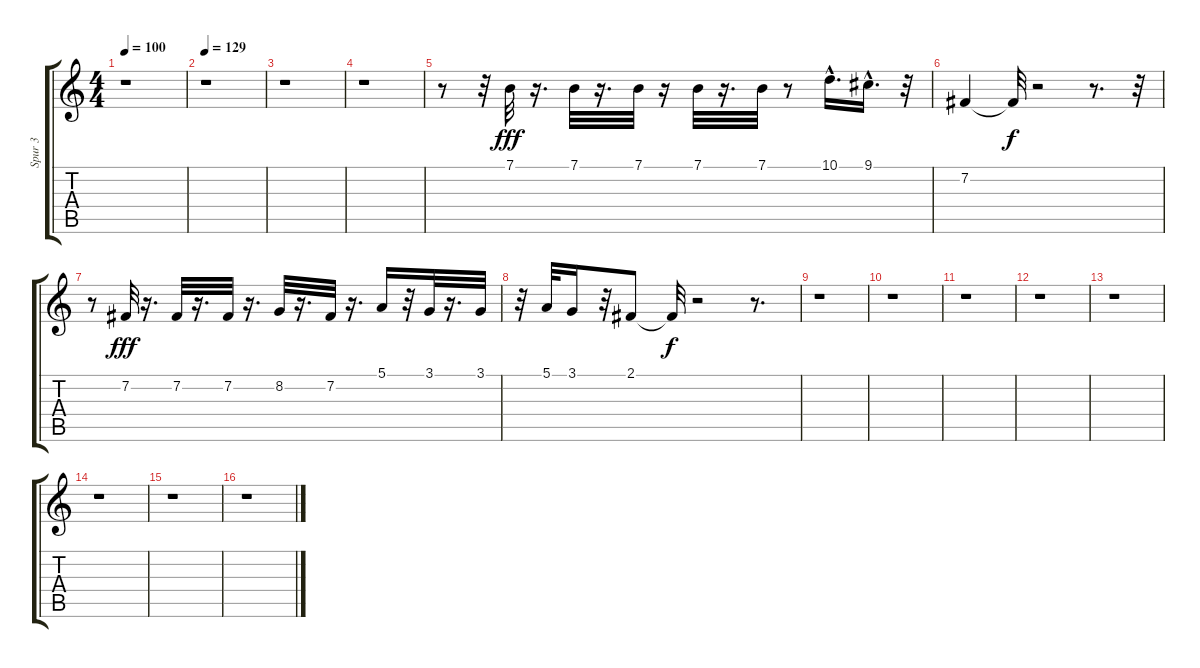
\track ("Spur 3" "Spur 3") {instrument vibraphone}
\staff {score tabs}
\tuning (E4 B3 G3 D3 A2 E2) {hide}
\ts (4 4)
\tempo 100
\clef g2
\ks c
r.1{dy fff instrument vibraphone} |
\tempo 129
r.1 |
r.1 |
r.1 |
r.8 r.32 7.1.32 r.16{d} 7.1.32 r.16{d} 7.1.32 r.16 7.1.32 r.16{d} 7.1.32 r.8 10.1{hac}.16{d} 9.1{hac}.16{d} r.32 |
7.2.4 7.2{t}.32{dy f} r.2 r.8{d} r.32 |
r.8 7.2.32{dy fff} r.16{d} 7.2.32 r.16{d} 7.2.32 r.16{d} 8.2.32 r.16{d} 7.2.32 r.16{d} 5.1.16 r.32 3.1.32 r.16{d} 3.1.32 |
r.32 5.1.32 3.1.16 r.32 2.1.8 2.1{t}.32{dy f} r.2 r.8{d} |
r.1 |
r.1 |
r.1 |
r.1 |
r.1 |
r.1 |
r.1 |
r.1
